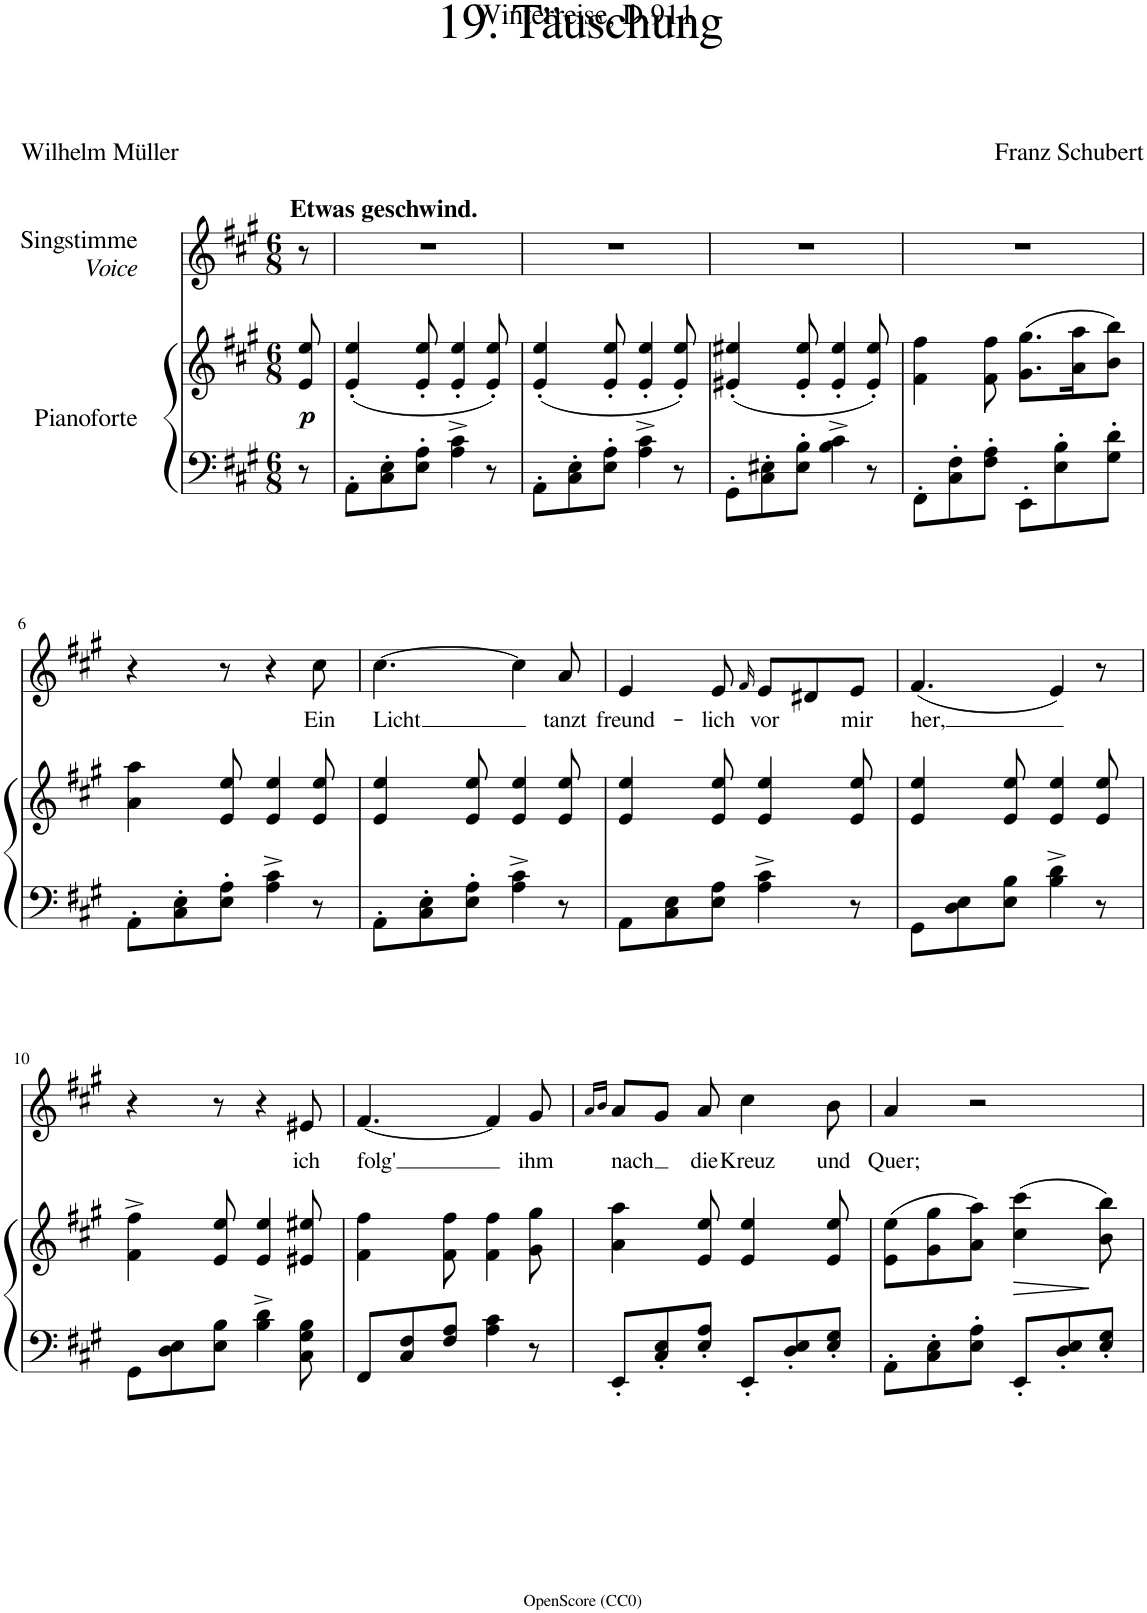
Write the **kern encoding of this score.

**kern	**kern	**dynam	**kern	**text
*part2	*part2	*part2	*part1	*part1
*staff3	*staff2	*staff2/3	*staff1	*staff1
*I"Pianoforte	*	*	*I"Singstimme Voice	*
*I'Pno	*	*	*	*
*clefF4	*clefG2	*	*clefG2	*
*k[f#c#g#]	*k[f#c#g#]	*	*k[f#c#g#]	*
*M6/8	*M6/8	*	*M6/8	*
=1	=1	=1	=1	=1
!	!	!	!LO:TX:a:B:t=Etwas geschwind.	!
!	!	!LO:DY:b	!	!
8r	8e/ 8ee/	p	8r	.
=2	=2	=2	=2	=2
8AA'\L	(4e/' 4ee/'	.	2.r	.
8C#\' 8E\'	.	.	.	.
8E\' 8A\'J	8e/' 8ee/'	.	.	.
4A\^ 4c#\^	4e/' 4ee/'	.	.	.
8r	8e/' 8ee/')	.	.	.
=3	=3	=3	=3	=3
8AA'\L	(4e/' 4ee/'	.	2.r	.
8C#\' 8E\'	.	.	.	.
8E\' 8A\'J	8e/' 8ee/'	.	.	.
4A\^ 4c#\^	4e/' 4ee/'	.	.	.
8r	8e/' 8ee/')	.	.	.
=4	=4	=4	=4	=4
8GG#'\L	(4e#X/' 4ee#X/'	.	2.r	.
8C#\' 8E#X\'	.	.	.	.
8E#\' 8B\'J	8e#/' 8ee#/'	.	.	.
4B\^ 4c#\^	4e#/' 4ee#/'	.	.	.
8r	8e#/' 8ee#/')	.	.	.
=5	=5	=5	=5	=5
8FF#'\L	4f#\ 4ff#\	.	2.r	.
8C#\' 8F#\'	.	.	.	.
8F#\' 8A\'J	8f#\ 8ff#\	.	.	.
8EE'\L	(8.g#\ 8.gg#\L	.	.	.
8E\' 8B\'	.	.	.	.
.	16a\ 16aa\K	.	.	.
8G#\' 8d\'J	8b\ 8bb\J)	.	.	.
!!LO:LB:g=z
=6	=6	=6	=6	=6
8AA'\L	4a\ 4aa\	.	4r	.
8C#\' 8E\'	.	.	.	.
8E\' 8A\'J	8e/ 8ee/	.	8r	.
4A\^ 4c#\^	4e/ 4ee/	.	4r	.
!	!	!	!	!LO:LY:b
8r	8e/ 8ee/	.	8cc#\	Ein
=7	=7	=7	=7	=7
!	!	!	!	!LO:LY:b
8AA'\L	4e/ 4ee/	.	[4.cc#\	Licht
8C#\' 8E\'	.	.	.	.
8E\' 8A\'J	8e/ 8ee/	.	.	.
4A\^ 4c#\^	4e/ 4ee/	.	4cc#\]	.
!	!	!	!	!LO:LY:b
8r	8e/ 8ee/	.	8a/	tanzt
=8	=8	=8	=8	=8
!	!	!	!	!LO:LY:b
8AA\L	4e/ 4ee/	.	4e/	freund-
8C#\ 8E\	.	.	.	.
!	!	!	!	!LO:LY:b
8E\ 8A\J	8e/ 8ee/	.	8e/	-lich
.	.	.	16qf#/	.
!	!	!	!	!LO:LY:b
4A\^ 4c#\^	4e/ 4ee/	.	8e/L	vor
.	.	.	8d#X/	.
!	!	!	!	!LO:LY:b
8r	8e/ 8ee/	.	8e/J	mir
=9	=9	=9	=9	=9
!	!	!	!	!LO:LY:b
8GG#\L	4e/ 4ee/	.	(4.f#/	her,
8D\ 8E\	.	.	.	.
8E\ 8B\J	8e/ 8ee/	.	.	.
4B\^ 4d\^	4e/ 4ee/	.	4e/)	.
8r	8e/ 8ee/	.	8r	.
!!LO:LB:g=z
=10	=10	=10	=10	=10
8GG#\L	4f#\^ 4ff#\^	.	4r	.
8D\ 8E\	.	.	.	.
8E\ 8B\J	8e/ 8ee/	.	8r	.
4B\^ 4d\^	4e/ 4ee/	.	4r	.
!	!	!	!	!LO:LY:b
8C#\ 8G#\ 8B\	8e#X/ 8ee#X/	.	8e#X/	ich
=11	=11	=11	=11	=11
!	!	!	!	!LO:LY:b
8FF#/L	4f#\ 4ff#\	.	[4.f#/	folg'
8C#/ 8F#/	.	.	.	.
8F#/ 8A/J	8f#\ 8ff#\	.	.	.
4A\ 4c#\	4f#\ 4ff#\	.	4f#/]	.
!	!	!	!	!LO:LY:b
8r	8g#\ 8gg#\	.	8g#/	ihm
=12	=12	=12	=12	=12
.	.	.	16qa/LL	.
.	.	.	16qb/JJ	.
!	!	!	!	!LO:LY:b
8EE'/L	4a\ 4aa\	.	8a/L	nach
8C#/' 8E/'	.	.	8g#/J	.
!	!	!	!	!LO:LY:b
8E/' 8A/'J	8e/ 8ee/	.	8a/	die
!	!	!	!	!LO:LY:b
8EE'/L	4e/ 4ee/	.	4cc#\	Kreuz
8D/' 8E/'	.	.	.	.
!	!	!	!	!LO:LY:b
8E/' 8G#/'J	8e/ 8ee/	.	8b\	und
=13	=13	=13	=13	=13
!	!	!	!	!LO:LY:b
8AA'\L	(8e\ 8ee\L	.	4a/	Quer;
8C#\' 8E\'	8g#\ 8gg#\	.	.	.
8E\' 8A\'J	8a\ 8aa\J)	.	2r	.
!	!	!LO:HP:b	!	!
8EE'</L	(4cc#\ 4ccc#\	>	.	.
8D/'< 8E/'<	.	.	.	.
8E/' 8G#/'J	8b\ 8bb\)	]	.	.
=	=	=	=	=
*-	*-	*-	*-	*-
